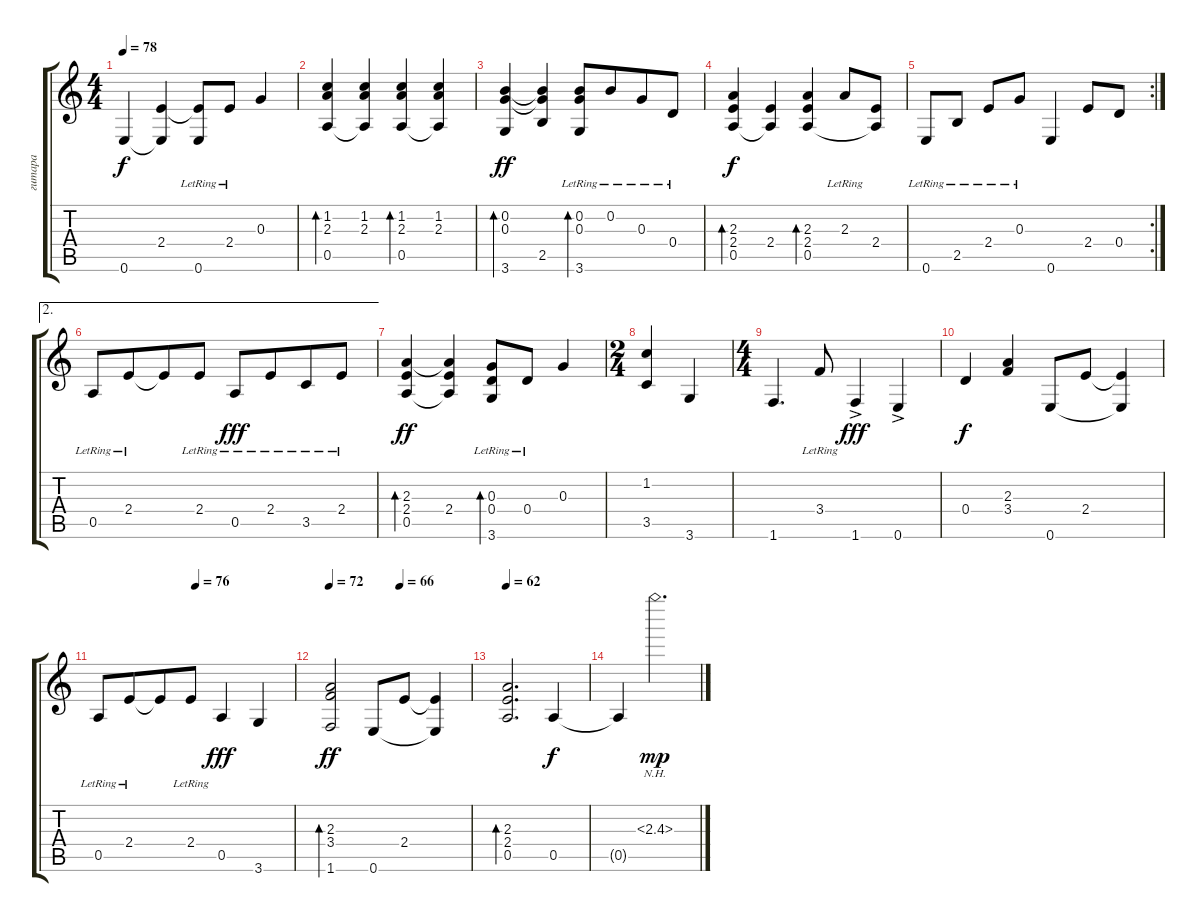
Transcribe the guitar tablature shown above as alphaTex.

\track ("гитара" "гитара") {instrument acousticguitarnylon}
\staff {score tabs}
\tuning (E4 B3 G3 D3 A2 E2) {hide}
\ts (4 4)
\tempo 78
\clef g2
\ks aminor
0.6.4{dy f} (2.4 0.6{t}).4 (2.4{t} 0.6{lr}).8 2.4{lr}.8 0.3.4 |
(1.2 2.3 0.5).4{bd 120} (1.2 2.3 0.5{t}).4 (1.2 2.3 0.5).4{bd 120} (1.2 2.3 0.5{t}).4 |
(0.2 0.3 3.6).4{bd 60 dy ff} (0.2{t} 0.3{t} 2.5).4 (0.2{lr} 0.3{lr} 3.6{lr}).8{bd 60} 0.2{lr}.8{beam merge} 0.3{lr}.8 0.4{lr}.8 |
(2.3 2.4 0.5).4{bd 120 dy f} (2.4 0.5{t}).4 (2.3 2.4 0.5).4{bd 120} 2.3{lr}.8 (2.4 0.5{t}).8 |
\rc 2
0.6{lr}.8 2.5{lr}.8 2.4{lr}.8 0.3{lr}.8 0.6.4 2.4.8 0.4.8 |
\ae 2
0.5{lr}.8 2.4{lr}.8{beam merge} 2.4{t}.8 2.4{lr}.8 0.5{lr}.8{dy fff} 2.4{lr}.8{beam merge} 3.5{lr}.8 2.4{lr}.8 |
(2.3 2.4 0.5).4{bd 60 dy ff} (2.3{t} 2.4 0.5{t}).4 (0.3{lr} 0.4{lr} 3.6{lr}).8{bd 60} 0.4{lr}.8 0.3.4 |
\ts (2 4)
(1.2 3.5).4 3.6.4 |
\ts (4 4)
1.6.4{d} 3.4{lr}.8 1.6{ac}.4{dy fff} 0.6{ac}.4 |
0.4.4{dy f} (2.3 3.4).4 0.6.8 2.4.8 (2.4{t} 0.6{t}).4 |
\tempo (76 0.5)
0.5{lr}.8 2.4{lr}.8{beam merge} 2.4{t}.8 2.4{lr}.8 0.5.4{dy fff} 3.6.4 |
\tempo 72
\tempo (66 0.5)
(2.3 3.4 1.6).2{bd 120 dy ff} 0.6.8 2.4.8 (2.4{t} 0.6{t}).4 |
\tempo 62
(2.3 2.4 0.5).2{d bd 60} 0.5.4{dy f} |
0.5{t}.4 2.3{nh}.2{d dy mp}
